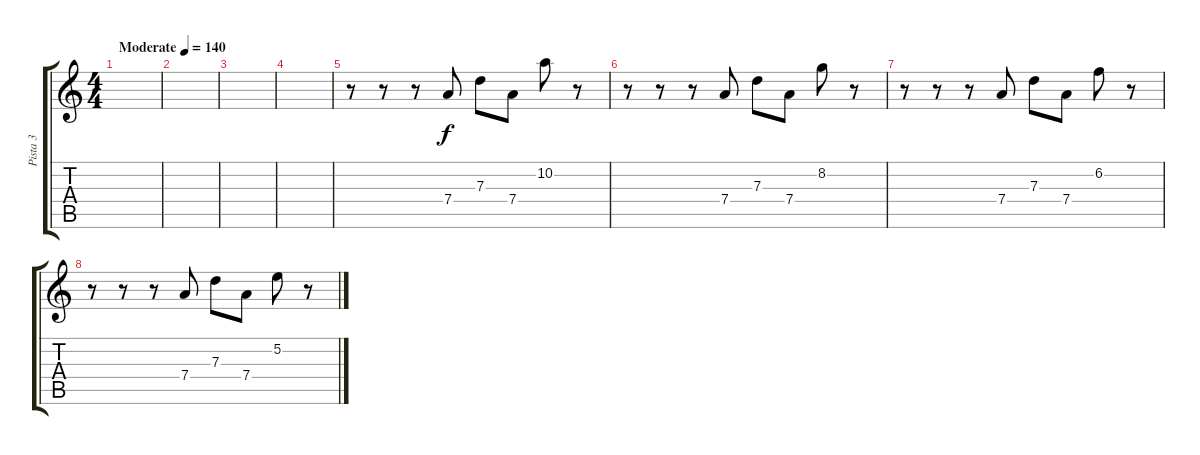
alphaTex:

\track ("Pista 3" "Pista 3") {instrument overdrivenguitar}
\staff {score tabs}
\tuning (E4 B3 G3 D3 A2 E2) {hide}
\ts (4 4)
\tempo (140 "Moderate")
\clef g2
\ks c
|
|
|
|
r.8 r.8 r.8 7.4.8 7.3.8 7.4.8 10.2.8 r.8 |
r.8 r.8 r.8 7.4.8 7.3.8 7.4.8 8.2.8 r.8 |
r.8 r.8 r.8 7.4.8 7.3.8 7.4.8 6.2.8 r.8 |
r.8 r.8 r.8 7.4.8 7.3.8 7.4.8 5.2.8 r.8
